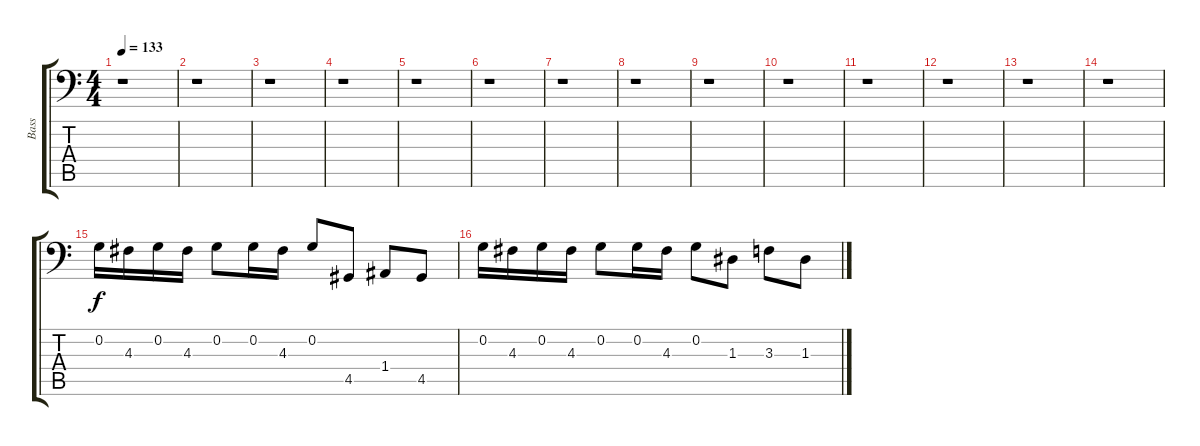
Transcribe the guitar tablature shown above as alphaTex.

\track ("Bass" "Bass") {instrument electricbasspick}
\staff {score tabs}
\tuning (C3 G2 D2 A1 E1 B0) {hide}
\ts (4 4)
\tempo 133
\clef f4
\ks c
r.1{dy f} |
r.1 |
r.1 |
r.1 |
r.1 |
r.1 |
r.1 |
r.1 |
r.1 |
r.1 |
r.1 |
r.1 |
r.1 |
r.1 |
0.2.16 4.3.16 0.2.16 4.3.16 0.2.8 0.2.16 4.3.16 0.2.8 4.5.8 1.4.8 4.5.8 |
0.2.16 4.3.16 0.2.16 4.3.16 0.2.8 0.2.16 4.3.16 0.2.8 1.3.8 3.3.8 1.3.8
